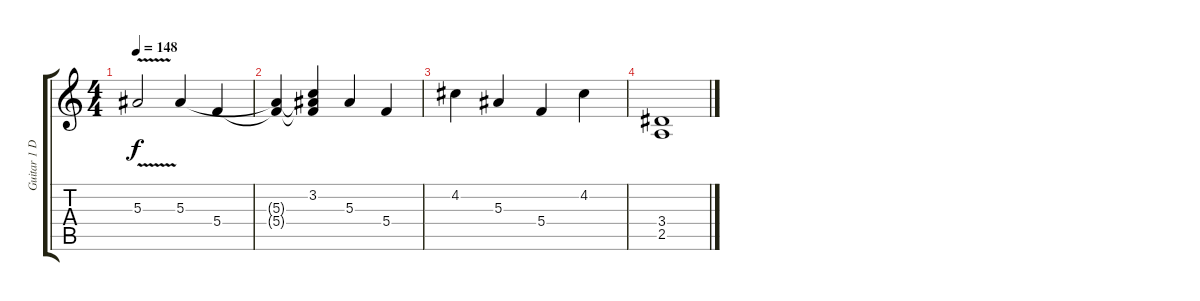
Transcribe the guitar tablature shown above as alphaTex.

\track ("Guitar 1 D-tuned" "Guitar 1 D") {instrument overdrivenguitar}
\staff {score tabs}
\tuning (D4 A3 F3 C3 G2 D2) {hide}
\ts (4 4)
\tempo 148
\clef g2
\ks c
5.3{v}.2{dy f} 5.3.4 5.4.4 |
(5.3{t} 5.4{t}).4 (3.2 5.3{t} 5.4{t}).4 5.3.4 5.4.4 |
4.2.4 5.3.4 5.4.4 4.2.4 |
(3.4 2.5).1
